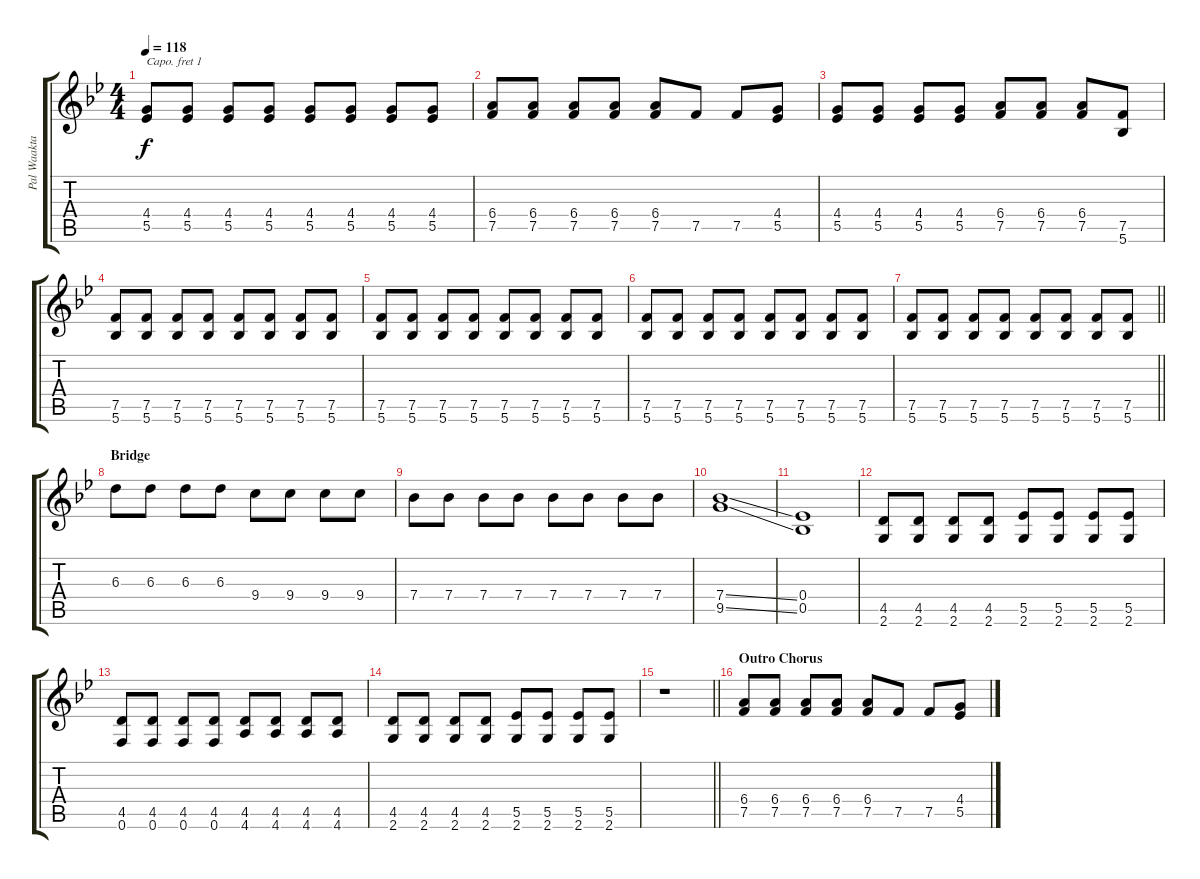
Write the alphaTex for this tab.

\track ("Pal Waaktaar" "Pal Waakta") {instrument electricguitarclean}
\staff {score tabs}
\capo 1
\tuning (E4 B3 G3 D3 A2 E2) {hide}
\ts (4 4)
\tempo 118
\clef g2
\ks bb
(4.4 5.5).8{dy f} (4.4 5.5).8 (4.4 5.5).8 (4.4 5.5).8 (4.4 5.5).8 (4.4 5.5).8 (4.4 5.5).8 (4.4 5.5).8 |
(6.4 7.5).8 (6.4 7.5).8 (6.4 7.5).8 (6.4 7.5).8 (6.4 7.5).8 7.5.8 7.5.8 (4.4 5.5).8 |
(4.4 5.5).8 (4.4 5.5).8 (4.4 5.5).8 (4.4 5.5).8 (6.4 7.5).8 (6.4 7.5).8 (6.4 7.5).8 (7.5 5.6).8 |
(7.5 5.6).8 (7.5 5.6).8 (7.5 5.6).8 (7.5 5.6).8 (7.5 5.6).8 (7.5 5.6).8 (7.5 5.6).8 (7.5 5.6).8 |
(7.5 5.6).8 (7.5 5.6).8 (7.5 5.6).8 (7.5 5.6).8 (7.5 5.6).8 (7.5 5.6).8 (7.5 5.6).8 (7.5 5.6).8 |
(7.5 5.6).8 (7.5 5.6).8 (7.5 5.6).8 (7.5 5.6).8 (7.5 5.6).8 (7.5 5.6).8 (7.5 5.6).8 (7.5 5.6).8 |
\barLineRight lightlight
(7.5 5.6).8 (7.5 5.6).8 (7.5 5.6).8 (7.5 5.6).8 (7.5 5.6).8 (7.5 5.6).8 (7.5 5.6).8 (7.5 5.6).8 |
\section ("" "Bridge")
6.3.8{volume 7 instrument distortionguitar} 6.3.8 6.3.8 6.3.8 9.4.8 9.4.8 9.4.8 9.4.8 |
7.4.8 7.4.8 7.4.8 7.4.8 7.4.8 7.4.8 7.4.8 7.4.8 |
(7.4{ss} 9.5{ss}).1 |
(0.4 0.5).1 |
(4.5 2.6).8{volume 10 balance 4 instrument electricguitarclean} (4.5 2.6).8 (4.5 2.6).8 (4.5 2.6).8 (5.5 2.6).8 (5.5 2.6).8 (5.5 2.6).8 (5.5 2.6).8 |
(4.5 0.6).8 (4.5 0.6).8 (4.5 0.6).8 (4.5 0.6).8 (4.5 4.6).8 (4.5 4.6).8 (4.5 4.6).8 (4.5 4.6).8 |
(4.5 2.6).8 (4.5 2.6).8 (4.5 2.6).8 (4.5 2.6).8 (5.5 2.6).8 (5.5 2.6).8 (5.5 2.6).8 (5.5 2.6).8 |
\barLineRight lightlight
r.1 |
\section ("" "Outro Chorus")
(6.4 7.5).8{volume 9} (6.4 7.5).8 (6.4 7.5).8 (6.4 7.5).8 (6.4 7.5).8 7.5.8 7.5.8 (4.4 5.5).8
